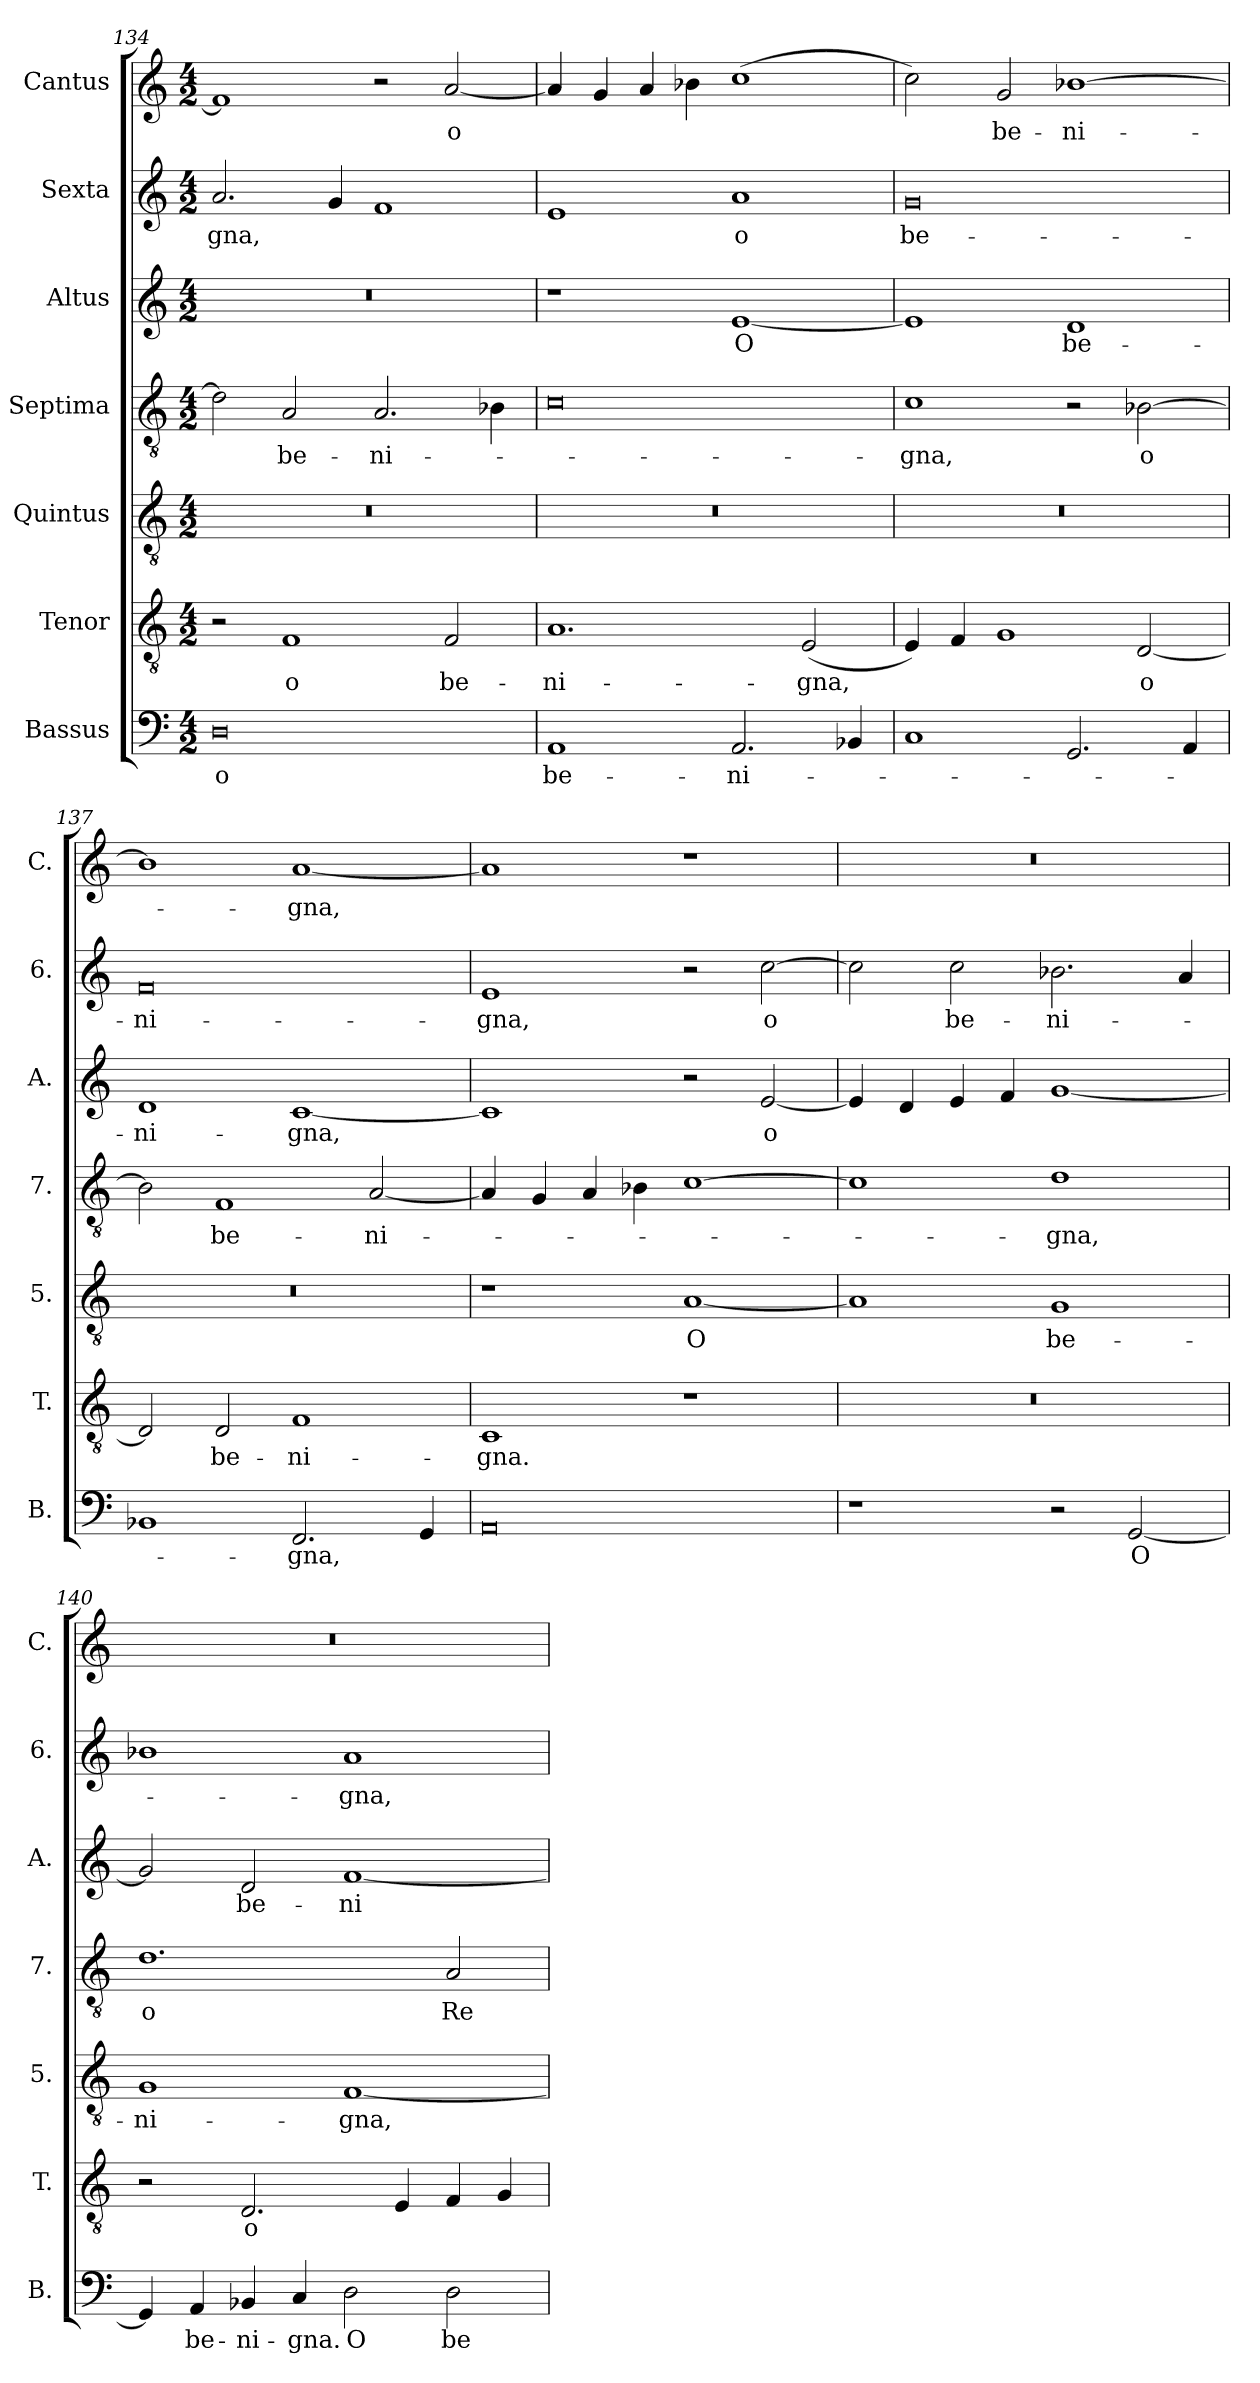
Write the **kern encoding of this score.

**kern	**text	**kern	**text	**kern	**text	**kern	**text	**kern	**text	**kern	**text	**kern	**text
*part7	*part7	*part6	*part6	*part5	*part5	*part4	*part4	*part3	*part3	*part2	*part2	*part1	*part1
*staff7	*staff7	*staff6	*staff6	*staff5	*staff5	*staff4	*staff4	*staff3	*staff3	*staff2	*staff2	*staff1	*staff1
*I"Bassus	*	*I"Tenor	*	*I"Quintus	*	*I"Septima	*	*I"Altus	*	*I"Sexta	*	*I"Cantus	*
*I'B.	*	*I'T.	*	*I'5.	*	*I'7.	*	*I'A.	*	*I'6.	*	*I'C.	*
*clefF4	*	*clefGv2	*	*clefGv2	*	*clefGv2	*	*clefG2	*	*clefG2	*	*clefG2	*
*k[]	*	*k[]	*	*k[]	*	*k[]	*	*k[]	*	*k[]	*	*k[]	*
*M4/2	*	*M4/2	*	*M4/2	*	*M4/2	*	*M4/2	*	*M4/2	*	*M4/2	*
=134	=134	=134	=134	=134	=134	=134	=134	=134	=134	=134	=134	=134	=134
0D	o	2r	.	0r	.	2d\]	.	0r	.	2.a/	-gna,	1f]	.
.	.	1F	o	.	.	2A/	be-	.	.	.	.	.	.
.	.	.	.	.	.	.	.	.	.	4g/	.	.	.
.	.	.	.	.	.	2.A/	-ni-	.	.	1f	.	2r	.
.	.	2F/	be-	.	.	.	.	.	.	.	.	[2a/	o
.	.	.	.	.	.	4B-X\	.	.	.	.	.	.	.
=135	=135	=135	=135	=135	=135	=135	=135	=135	=135	=135	=135	=135	=135
1AA	be-	1.A	-ni-	0r	.	0c	.	1r	.	1e	.	4a/]	.
.	.	.	.	.	.	.	.	.	.	.	.	4g/	.
.	.	.	.	.	.	.	.	.	.	.	.	4a/	.
.	.	.	.	.	.	.	.	.	.	.	.	4b-X\	.
2.AA/	-ni-	.	.	.	.	.	.	[1e	O	1a	o	(>1cc	.
.	.	(<2E/	-gna,	.	.	.	.	.	.	.	.	.	.
4BB-X/	.	.	.	.	.	.	.	.	.	.	.	.	.
=136	=136	=136	=136	=136	=136	=136	=136	=136	=136	=136	=136	=136	=136
1C	.	4E/)	.	0r	.	1c	-gna,	1e]	.	0g	be-	2cc\)	.
.	.	4F/	.	.	.	.	.	.	.	.	.	.	.
.	.	1G	.	.	.	.	.	.	.	.	.	2g/	be-
2.GG/	.	.	.	.	.	2r	.	1d	be-	.	.	[1b-X	-ni-
.	.	[2D/	o	.	.	[2B-X\	o	.	.	.	.	.	.
4AA/	.	.	.	.	.	.	.	.	.	.	.	.	.
=137	=137	=137	=137	=137	=137	=137	=137	=137	=137	=137	=137	=137	=137
1BB-X	.	2D/]	.	0r	.	2B-\]	.	1d	-ni-	0f	-ni-	1b-]	.
.	.	2D/	be-	.	.	1F	be-	.	.	.	.	.	.
2.FF/	-gna,	1F	-ni-	.	.	.	.	[1c	-gna,	.	.	[1a	-gna,
.	.	.	.	.	.	[2A/	-ni-	.	.	.	.	.	.
4GG/	.	.	.	.	.	.	.	.	.	.	.	.	.
!!LO:PB:g=z
=138	=138	=138	=138	=138	=138	=138	=138	=138	=138	=138	=138	=138	=138
0AA	.	1C	-gna.	1r	.	4A/]	.	1c]	.	1e	-gna,	1a]	.
.	.	.	.	.	.	4G/	.	.	.	.	.	.	.
.	.	.	.	.	.	4A/	.	.	.	.	.	.	.
.	.	.	.	.	.	4B-X\	.	.	.	.	.	.	.
.	.	1r	.	[1A	O	[1c	.	2r	.	2r	.	1r	.
.	.	.	.	.	.	.	.	[2e/	o	[2cc\	o	.	.
=139	=139	=139	=139	=139	=139	=139	=139	=139	=139	=139	=139	=139	=139
1r	.	0r	.	1A]	.	1c]	.	4e/]	.	2cc\]	.	0r	.
.	.	.	.	.	.	.	.	4d/	.	.	.	.	.
.	.	.	.	.	.	.	.	4e/	.	2cc\	be-	.	.
.	.	.	.	.	.	.	.	4f/	.	.	.	.	.
2r	.	.	.	1G	be-	1d	-gna,	[1g	.	2.b-X\	-ni-	.	.
[2GG/	O	.	.	.	.	.	.	.	.	.	.	.	.
.	.	.	.	.	.	.	.	.	.	4a/	.	.	.
=140	=140	=140	=140	=140	=140	=140	=140	=140	=140	=140	=140	=140	=140
4GG/]	.	2r	.	1G	-ni-	1.d	o	2g/]	.	1b-X	.	0r	.
4AA/	be-	.	.	.	.	.	.	.	.	.	.	.	.
4BB-X/	-ni-	2.D/	o	.	.	.	.	2d/	be-	.	.	.	.
4C/	-gna.	.	.	.	.	.	.	.	.	.	.	.	.
2D\	O	.	.	[1F	-gna,	.	.	[1f	-ni-	1a	-gna,	.	.
.	.	4E/	.	.	.	.	.	.	.	.	.	.	.
2D\	be-	4F/	.	.	.	2A/	Re-	.	.	.	.	.	.
.	.	4G/	.	.	.	.	.	.	.	.	.	.	.
=	=	=	=	=	=	=	=	=	=	=	=	=	=
*-	*-	*-	*-	*-	*-	*-	*-	*-	*-	*-	*-	*-	*-
